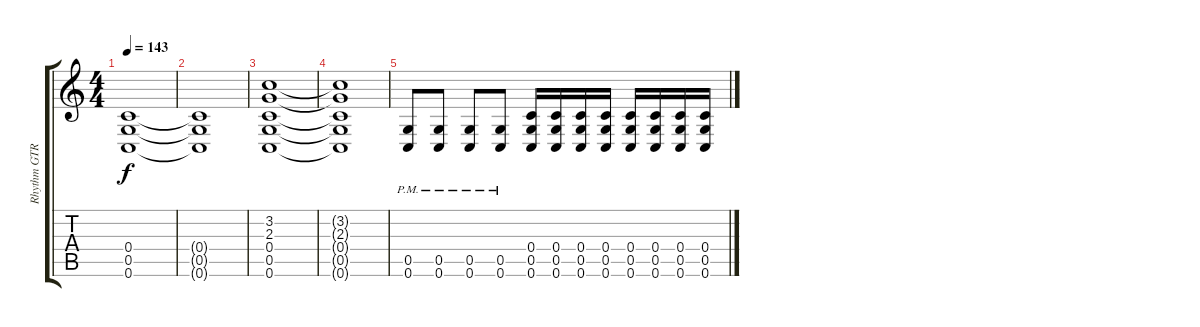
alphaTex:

\track ("Rhythm GTR 1" "Rhythm GTR") {instrument overdrivenguitar}
\staff {score tabs}
\tuning (D4 A3 F3 C3 G2 C2) {hide}
\ts (4 4)
\tempo 143
\clef g2
\ks aminor
(0.4{t} 0.5{t} 0.6{t}).1{dy f} |
(0.4{t} 0.5{t} 0.6{t}).1 |
(3.2 2.3 0.4 0.5 0.6).1 |
(3.2{t} 2.3{t} 0.4{t} 0.5{t} 0.6{t}).1 |
(0.5{pm} 0.6{pm}).8 (0.5{pm} 0.6{pm}).8 (0.5{pm} 0.6{pm}).8 (0.5{pm} 0.6{pm}).8 (0.4 0.5 0.6).16 (0.4 0.5 0.6).16 (0.4 0.5 0.6).16 (0.4 0.5 0.6).16 (0.4 0.5 0.6).16 (0.4 0.5 0.6).16 (0.4 0.5 0.6).16 (0.4 0.5 0.6).16
